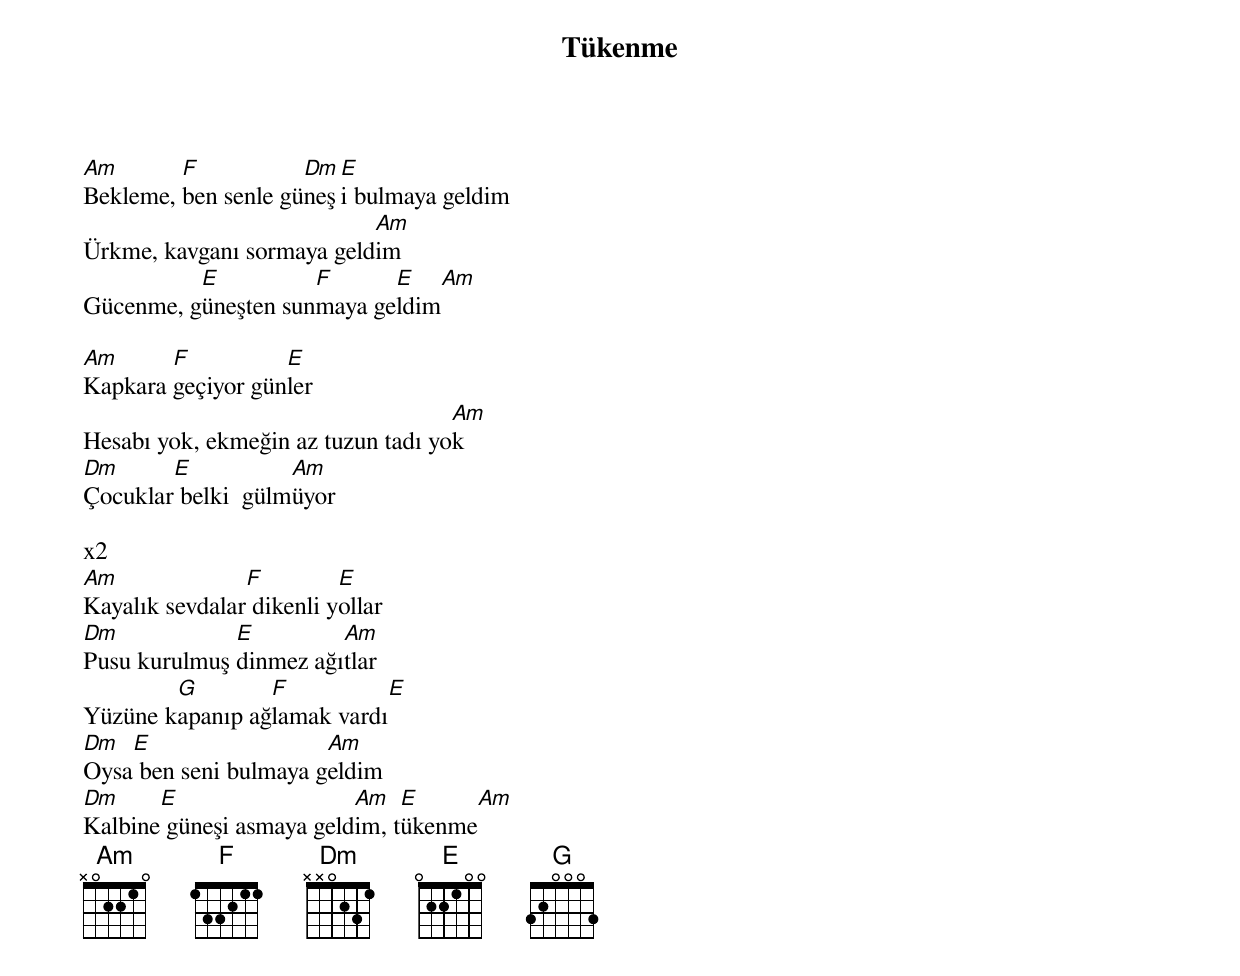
{title: Tükenme}
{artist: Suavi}

Am       F           Dm E
Bekleme, ben senle güneşi bulmaya geldim
                           Am
Ürkme, kavganı sormaya geldim
          E          F      E      Am
Gücenme, güneşten sunmaya geldim

Am      F          E
Kapkara geçiyor günler
                                    Am
Hesabı yok, ekmeğin az tuzun tadı yok
Dm      E           Am
Çocuklar belki  gülmüyor

x2
Am              F         E
Kayalık sevdalar dikenli yollar
Dm            E         Am
Pusu kurulmuş dinmez ağıtlar
        G        F           E
Yüzüne kapanıp ağlamak vardı
Dm  E                  Am
Oysa ben seni bulmaya geldim
Dm     E                  Am   E      Am
Kalbine güneşi asmaya geldim, tükenme
